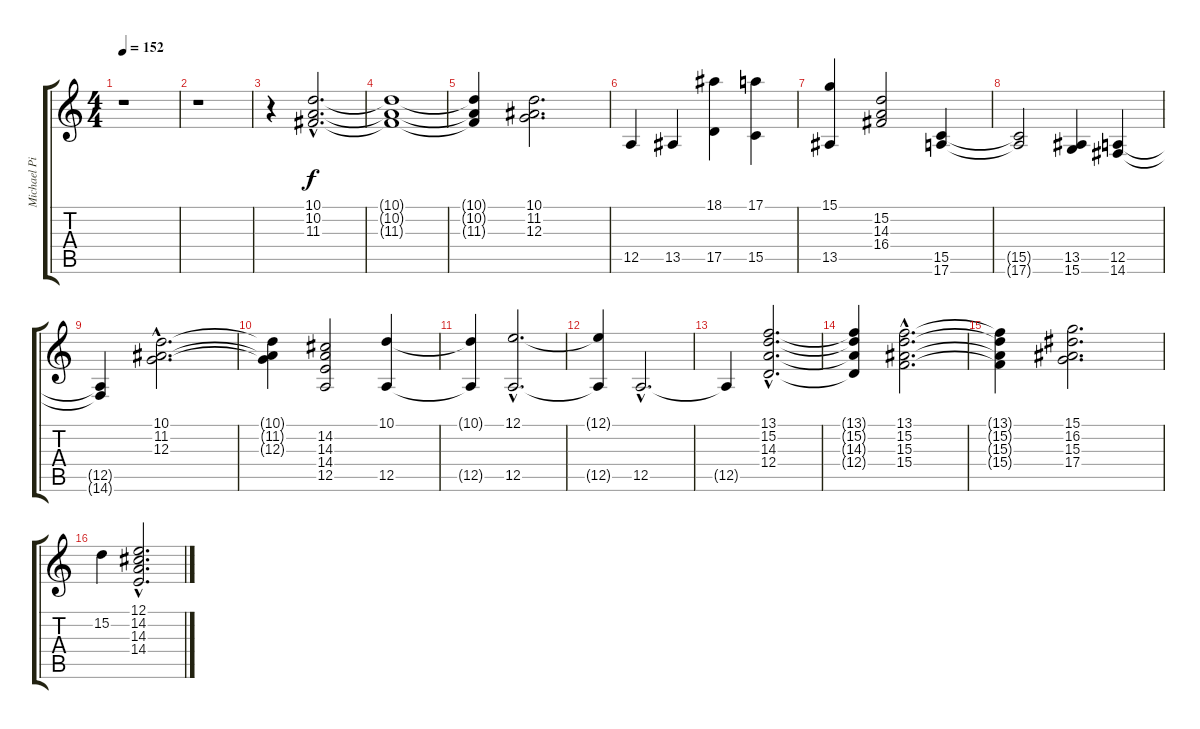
\track ("Michael Pinnella" "Michael Pi") {instrument stringensemble1}
\staff {score tabs}
\tuning (E4 B3 G3 D3 A2 E2) {hide}
\ts (4 4)
\tempo 152
\clef g2
\ks c
r.1{dy f} |
r.1 |
r.4 (10.1{hac} 10.2{hac} 11.3{hac}).2{d} |
(10.1{t} 10.2{t} 11.3{t}).1 |
(10.1{t} 10.2{t} 11.3{t}).4 (10.1 11.2 12.3).2{d} |
12.5.4 13.5.4 (18.1 17.5).4 (17.1 15.5).4 |
(15.1 13.5).4 (15.2 14.3 16.4).2 (15.5 17.6).4 |
(15.5{t} 17.6{t}).2 (13.5 15.6).4 (12.5 14.6).4 |
(12.5{t} 14.6{t}).4 (10.1{hac} 11.2{hac} 12.3{hac}).2{d} |
(10.1{t} 11.2{t} 12.3{t}).4 (14.2 14.3 14.4 12.5).2 (10.1 12.5).4 |
(10.1{t} 12.5{t}).4 (12.1{hac} 12.5{hac}).2{d} |
(12.1{t} 12.5{t}).4 12.5{hac}.2{d} |
12.5{t}.4 (13.1{hac} 15.2{hac} 14.3{hac} 12.4{hac}).2{d} |
(13.1{t} 15.2{t} 14.3{t} 12.4{t}).4 (13.1{hac} 15.2{hac} 15.3{hac} 15.4{hac}).2{d} |
(13.1{t} 15.2{t} 15.3{t} 15.4{t}).4 (15.1 16.2 15.3 17.4).2{d} |
15.2.4 (12.1{hac} 14.2{hac} 14.3{hac} 14.4{hac}).2{d}
